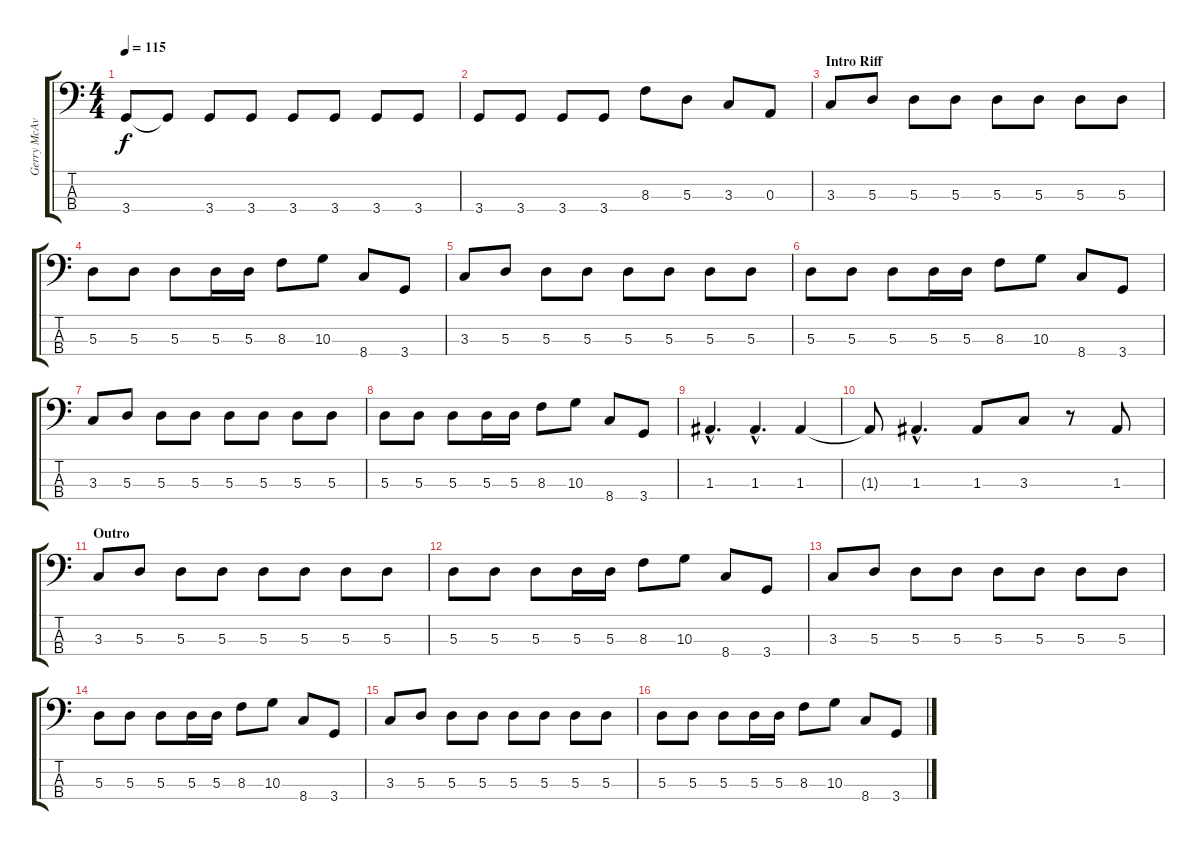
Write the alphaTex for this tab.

\track ("Gerry McAvoy" "Gerry McAv") {instrument electricbasspick}
\staff {score tabs}
\tuning (G2 D2 A1 E1) {hide}
\ts (4 4)
\tempo 115
\clef f4
\ks c
3.4.8{dy f} 3.4{t}.8 3.4.8 3.4.8 3.4.8 3.4.8 3.4.8 3.4.8 |
3.4.8 3.4.8 3.4.8 3.4.8 8.3.8 5.3.8 3.3.8 0.3.8 |
\section ("" "Intro Riff")
3.3.8 5.3.8 5.3.8 5.3.8 5.3.8 5.3.8 5.3.8 5.3.8 |
5.3.8 5.3.8 5.3.8 5.3.16 5.3.16 8.3.8 10.3.8 8.4.8 3.4.8 |
3.3.8 5.3.8 5.3.8 5.3.8 5.3.8 5.3.8 5.3.8 5.3.8 |
5.3.8 5.3.8 5.3.8 5.3.16 5.3.16 8.3.8 10.3.8 8.4.8 3.4.8 |
3.3.8 5.3.8 5.3.8 5.3.8 5.3.8 5.3.8 5.3.8 5.3.8 |
5.3.8 5.3.8 5.3.8 5.3.16 5.3.16 8.3.8 10.3.8 8.4.8 3.4.8 |
1.3{hac}.4{d} 1.3{hac}.4{d} 1.3.4 |
1.3{t}.8 1.3{hac}.4{d} 1.3.8 3.3.8 r.8 1.3.8 |
\section ("" "Outro")
3.3.8 5.3.8 5.3.8 5.3.8 5.3.8 5.3.8 5.3.8 5.3.8 |
5.3.8 5.3.8 5.3.8 5.3.16 5.3.16 8.3.8 10.3.8 8.4.8 3.4.8 |
3.3.8 5.3.8 5.3.8 5.3.8 5.3.8 5.3.8 5.3.8 5.3.8 |
5.3.8 5.3.8 5.3.8 5.3.16 5.3.16 8.3.8 10.3.8 8.4.8 3.4.8 |
3.3.8 5.3.8 5.3.8 5.3.8 5.3.8 5.3.8 5.3.8 5.3.8 |
5.3.8 5.3.8 5.3.8 5.3.16 5.3.16 8.3.8 10.3.8 8.4.8 3.4.8
